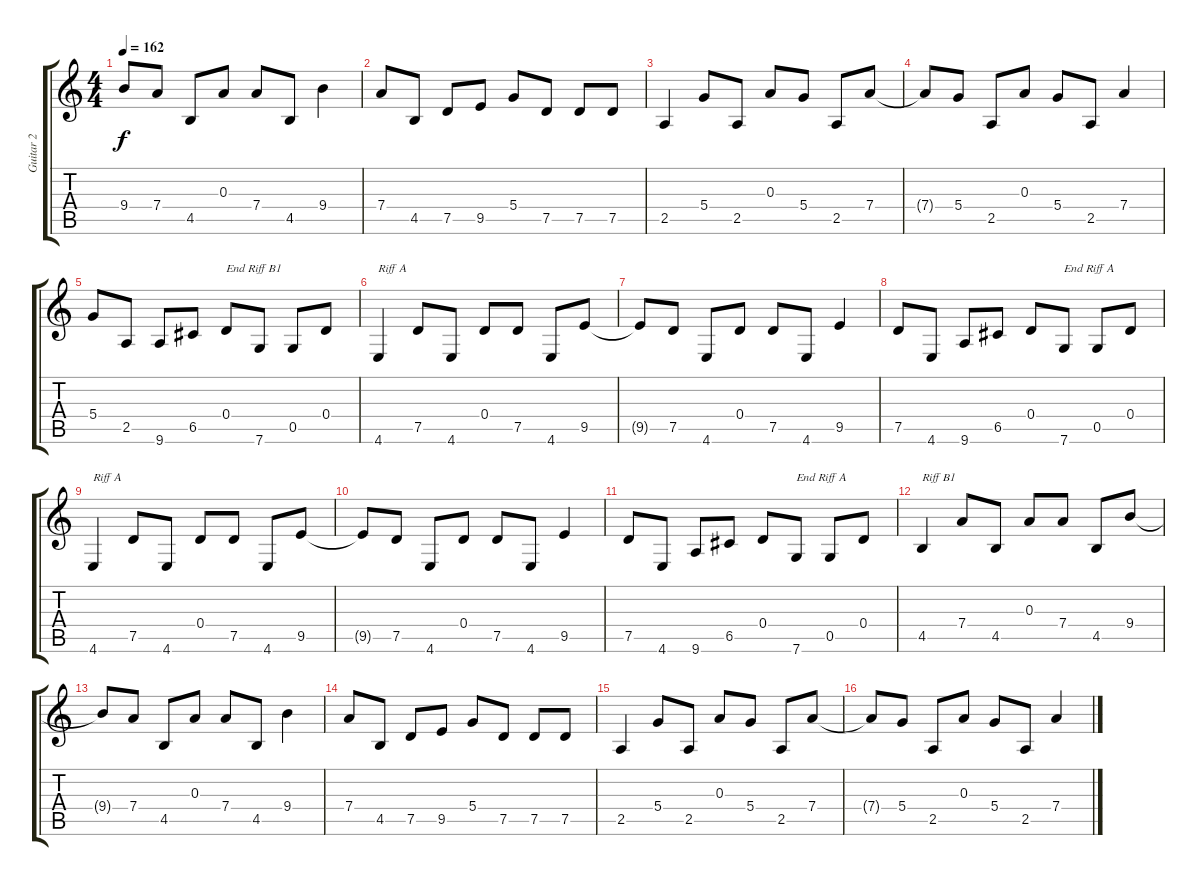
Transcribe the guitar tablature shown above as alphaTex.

\track ("Guitar 2" "Guitar 2") {instrument acousticguitarsteel}
\staff {score tabs}
\tuning (G4 E4 A3 D3 G2 C2) {hide}
\ts (4 4)
\tempo 162
\clef g2
\ks c
9.4{t}.8{dy f} 7.4.8 4.5.8 0.3.8 7.4.8 4.5.8 9.4.4 |
7.4.8 4.5.8 7.5.8 9.5.8 5.4.8 7.5.8 7.5.8 7.5.8 |
2.5.4 5.4.8 2.5.8 0.3.8 5.4.8 2.5.8 7.4.8 |
7.4{t}.8 5.4.8 2.5.8 0.3.8 5.4.8 2.5.8 7.4.4 |
5.4.8 2.5.8 9.6.8 6.5.8 0.4.8{txt "End Riff B1"} 7.6.8 0.5.8 0.4.8 |
4.6.4{txt "Riff A"} 7.5.8 4.6.8 0.4.8 7.5.8 4.6.8 9.5.8 |
9.5{t}.8 7.5.8 4.6.8 0.4.8 7.5.8 4.6.8 9.5.4 |
7.5.8 4.6.8 9.6.8 6.5.8 0.4.8 7.6.8{txt "End Riff A"} 0.5.8 0.4.8 |
4.6.4{txt "Riff A"} 7.5.8 4.6.8 0.4.8 7.5.8 4.6.8 9.5.8 |
9.5{t}.8 7.5.8 4.6.8 0.4.8 7.5.8 4.6.8 9.5.4 |
7.5.8 4.6.8 9.6.8 6.5.8 0.4.8 7.6.8{txt "End Riff A"} 0.5.8 0.4.8 |
4.5.4{txt "Riff B1"} 7.4.8 4.5.8 0.3.8 7.4.8 4.5.8 9.4.8 |
9.4{t}.8 7.4.8 4.5.8 0.3.8 7.4.8 4.5.8 9.4.4 |
7.4.8 4.5.8 7.5.8 9.5.8 5.4.8 7.5.8 7.5.8 7.5.8 |
2.5.4 5.4.8 2.5.8 0.3.8 5.4.8 2.5.8 7.4.8 |
7.4{t}.8 5.4.8 2.5.8 0.3.8 5.4.8 2.5.8 7.4.4
